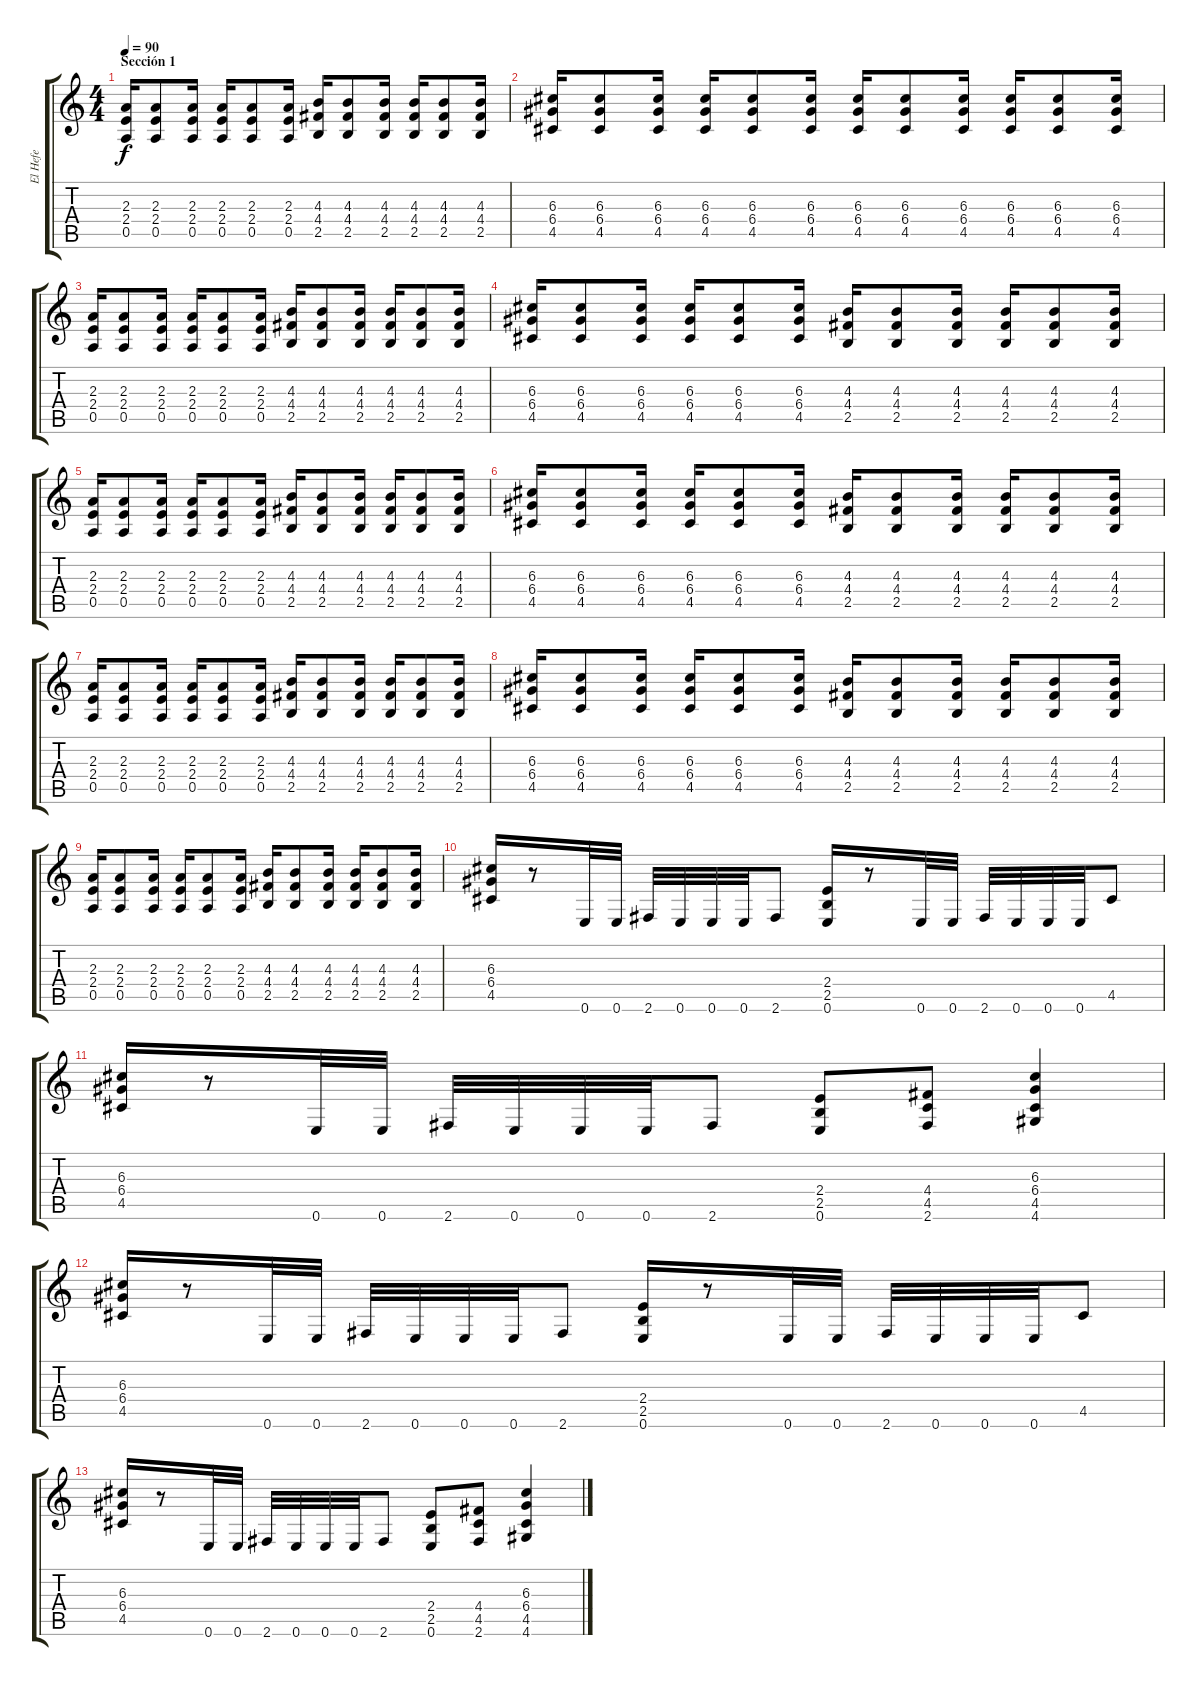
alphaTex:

\track ("El Hefe" "El Hefe") {instrument electricguitarmuted}
\staff {score tabs}
\tuning (E4 B3 G3 D3 A2 E2) {hide}
\ts (4 4)
\section ("" "Sección 1")
\tempo 90
\clef g2
\ks c
(2.3 2.4 0.5).16{dy f volume 13 instrument distortionguitar} (2.3 2.4 0.5).8 (2.3 2.4 0.5).16 (2.3 2.4 0.5).16 (2.3 2.4 0.5).8 (2.3 2.4 0.5).16 (4.3 4.4 2.5).16 (4.3 4.4 2.5).8 (4.3 4.4 2.5).16 (4.3 4.4 2.5).16 (4.3 4.4 2.5).8 (4.3 4.4 2.5).16 |
(6.3 6.4 4.5).16 (6.3 6.4 4.5).8 (6.3 6.4 4.5).16 (6.3 6.4 4.5).16 (6.3 6.4 4.5).8 (6.3 6.4 4.5).16 (6.3 6.4 4.5).16 (6.3 6.4 4.5).8 (6.3 6.4 4.5).16 (6.3 6.4 4.5).16 (6.3 6.4 4.5).8 (6.3 6.4 4.5).16 |
(2.3 2.4 0.5).16 (2.3 2.4 0.5).8 (2.3 2.4 0.5).16 (2.3 2.4 0.5).16 (2.3 2.4 0.5).8 (2.3 2.4 0.5).16 (4.3 4.4 2.5).16 (4.3 4.4 2.5).8 (4.3 4.4 2.5).16 (4.3 4.4 2.5).16 (4.3 4.4 2.5).8 (4.3 4.4 2.5).16 |
(6.3 6.4 4.5).16 (6.3 6.4 4.5).8 (6.3 6.4 4.5).16 (6.3 6.4 4.5).16 (6.3 6.4 4.5).8 (6.3 6.4 4.5).16 (4.3 4.4 2.5).16 (4.3 4.4 2.5).8 (4.3 4.4 2.5).16 (4.3 4.4 2.5).16 (4.3 4.4 2.5).8 (4.3 4.4 2.5).16 |
(2.3 2.4 0.5).16 (2.3 2.4 0.5).8 (2.3 2.4 0.5).16 (2.3 2.4 0.5).16 (2.3 2.4 0.5).8 (2.3 2.4 0.5).16 (4.3 4.4 2.5).16 (4.3 4.4 2.5).8 (4.3 4.4 2.5).16 (4.3 4.4 2.5).16 (4.3 4.4 2.5).8 (4.3 4.4 2.5).16 |
(6.3 6.4 4.5).16 (6.3 6.4 4.5).8 (6.3 6.4 4.5).16 (6.3 6.4 4.5).16 (6.3 6.4 4.5).8 (6.3 6.4 4.5).16 (4.3 4.4 2.5).16 (4.3 4.4 2.5).8 (4.3 4.4 2.5).16 (4.3 4.4 2.5).16 (4.3 4.4 2.5).8 (4.3 4.4 2.5).16 |
(2.3 2.4 0.5).16 (2.3 2.4 0.5).8 (2.3 2.4 0.5).16 (2.3 2.4 0.5).16 (2.3 2.4 0.5).8 (2.3 2.4 0.5).16 (4.3 4.4 2.5).16 (4.3 4.4 2.5).8 (4.3 4.4 2.5).16 (4.3 4.4 2.5).16 (4.3 4.4 2.5).8 (4.3 4.4 2.5).16 |
(6.3 6.4 4.5).16 (6.3 6.4 4.5).8 (6.3 6.4 4.5).16 (6.3 6.4 4.5).16 (6.3 6.4 4.5).8 (6.3 6.4 4.5).16 (4.3 4.4 2.5).16 (4.3 4.4 2.5).8 (4.3 4.4 2.5).16 (4.3 4.4 2.5).16 (4.3 4.4 2.5).8 (4.3 4.4 2.5).16 |
(2.3 2.4 0.5).16 (2.3 2.4 0.5).8 (2.3 2.4 0.5).16 (2.3 2.4 0.5).16 (2.3 2.4 0.5).8 (2.3 2.4 0.5).16 (4.3 4.4 2.5).16 (4.3 4.4 2.5).8 (4.3 4.4 2.5).16 (4.3 4.4 2.5).16 (4.3 4.4 2.5).8 (4.3 4.4 2.5).16 |
(6.3 6.4 4.5).16 r.8 0.6.32 0.6.32 2.6.32 0.6.32 0.6.32 0.6.32 2.6.8 (2.4 2.5 0.6).16 r.8 0.6.32 0.6.32 2.6.32 0.6.32 0.6.32 0.6.32 4.5.8 |
(6.3 6.4 4.5).16 r.8 0.6.32 0.6.32 2.6.32 0.6.32 0.6.32 0.6.32 2.6.8 (2.4 2.5 0.6).8 (4.4 4.5 2.6).8 (6.3 6.4 4.5 4.6).4 |
(6.3 6.4 4.5).16 r.8 0.6.32 0.6.32 2.6.32 0.6.32 0.6.32 0.6.32 2.6.8 (2.4 2.5 0.6).16 r.8 0.6.32 0.6.32 2.6.32 0.6.32 0.6.32 0.6.32 4.5.8 |
(6.3 6.4 4.5).16 r.8 0.6.32 0.6.32 2.6.32 0.6.32 0.6.32 0.6.32 2.6.8 (2.4 2.5 0.6).8 (4.4 4.5 2.6).8 (6.3 6.4 4.5 4.6).4
